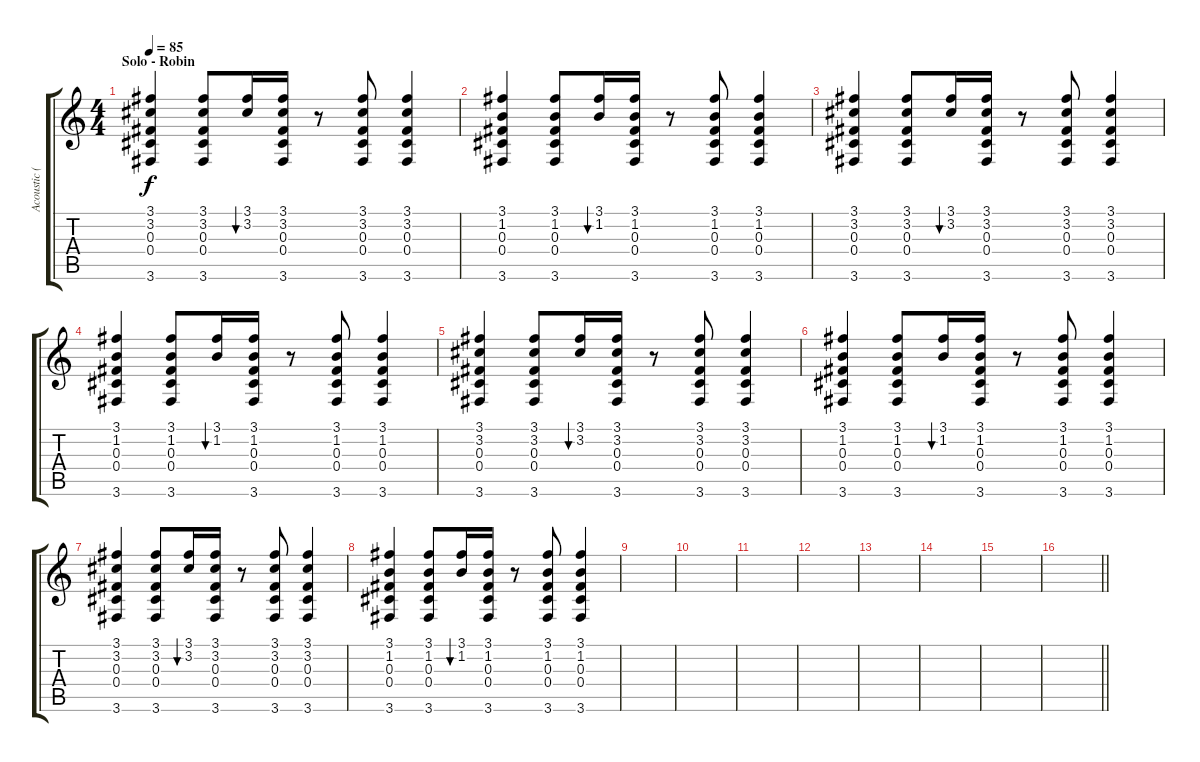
\track ("Acoustic (Ron \"Bumblefoot\" Thal)" "Acoustic (") {instrument acousticguitarsteel}
\staff {score tabs}
\tuning (Eb4 Bb3 Gb3 Db3 Ab2 Eb2) {hide}
\ts (4 4)
\section ("" "Solo - Robin")
\tempo 85
\clef g2
\ks c
(3.1 3.2 0.3 0.4 3.6).4{dy f} (3.1 3.2 0.3 0.4 3.6).8 (3.1 3.2).16{bu 480} (3.1 3.2 0.3 0.4 3.6).16 r.8 (3.1 3.2 0.3 0.4 3.6).8 (3.1 3.2 0.3 0.4 3.6).4 |
(3.1 1.2 0.3 0.4 3.6).4 (3.1 1.2 0.3 0.4 3.6).8 (3.1 1.2).16{bu 480} (3.1 1.2 0.3 0.4 3.6).16 r.8 (3.1 1.2 0.3 0.4 3.6).8 (3.1 1.2 0.3 0.4 3.6).4 |
(3.1 3.2 0.3 0.4 3.6).4 (3.1 3.2 0.3 0.4 3.6).8 (3.1 3.2).16{bu 480} (3.1 3.2 0.3 0.4 3.6).16 r.8 (3.1 3.2 0.3 0.4 3.6).8 (3.1 3.2 0.3 0.4 3.6).4 |
(3.1 1.2 0.3 0.4 3.6).4 (3.1 1.2 0.3 0.4 3.6).8 (3.1 1.2).16{bu 480} (3.1 1.2 0.3 0.4 3.6).16 r.8 (3.1 1.2 0.3 0.4 3.6).8 (3.1 1.2 0.3 0.4 3.6).4 |
(3.1 3.2 0.3 0.4 3.6).4 (3.1 3.2 0.3 0.4 3.6).8 (3.1 3.2).16{bu 480} (3.1 3.2 0.3 0.4 3.6).16 r.8 (3.1 3.2 0.3 0.4 3.6).8 (3.1 3.2 0.3 0.4 3.6).4 |
(3.1 1.2 0.3 0.4 3.6).4 (3.1 1.2 0.3 0.4 3.6).8 (3.1 1.2).16{bu 480} (3.1 1.2 0.3 0.4 3.6).16 r.8 (3.1 1.2 0.3 0.4 3.6).8 (3.1 1.2 0.3 0.4 3.6).4 |
(3.1 3.2 0.3 0.4 3.6).4 (3.1 3.2 0.3 0.4 3.6).8 (3.1 3.2).16{bu 480} (3.1 3.2 0.3 0.4 3.6).16 r.8 (3.1 3.2 0.3 0.4 3.6).8 (3.1 3.2 0.3 0.4 3.6).4 |
(3.1 1.2 0.3 0.4 3.6).4 (3.1 1.2 0.3 0.4 3.6).8 (3.1 1.2).16{bu 480} (3.1 1.2 0.3 0.4 3.6).16 r.8 (3.1 1.2 0.3 0.4 3.6).8 (3.1 1.2 0.3 0.4 3.6).4 |
|
|
|
|
|
|
|
\barLineRight lightlight
